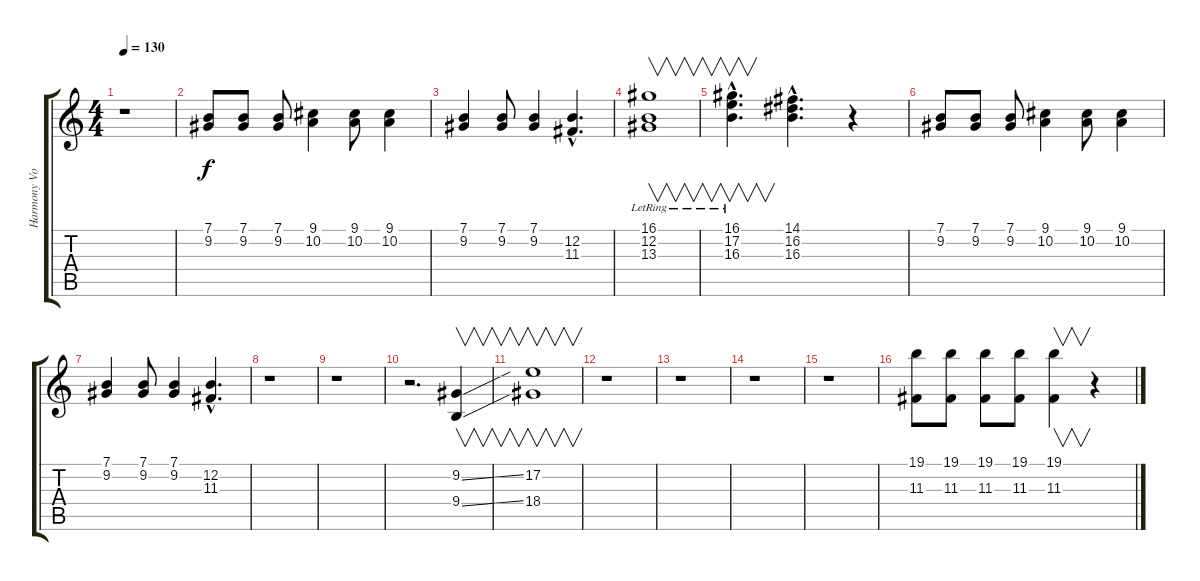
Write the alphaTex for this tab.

\track ("Harmony Vocals" "Harmony Vo") {instrument lead6voice}
\staff {score tabs}
\tuning (E4 B3 G3 D3 A2 E2) {hide}
\ts (4 4)
\tempo 130
\clef g2
\ks c
r.1{dy f} |
(7.1 9.2).8 (7.1 9.2).8 (7.1 9.2).8 (9.1 10.2).4 (9.1 10.2).8 (9.1 10.2).4 |
(7.1 9.2).4 (7.1 9.2).8 (7.1 9.2).4 (12.2{hac} 11.3{hac}).4{d} |
(16.1{lr} 12.2{lr} 13.3{lr}).1{v} |
(16.1{hac} 17.2{hac} 16.3{hac lr}).4{v d} (14.1{hac} 16.2{hac} 16.3{hac}).4{d} r.4 |
(7.1 9.2).8 (7.1 9.2).8 (7.1 9.2).8 (9.1 10.2).4 (9.1 10.2).8 (9.1 10.2).4 |
(7.1 9.2).4 (7.1 9.2).8 (7.1 9.2).4 (12.2{hac} 11.3{hac}).4{d} |
r.1 |
r.1 |
r.2{d} (9.2{ss} 9.4{ss}).4{v} |
(17.2 18.4).1{v} |
r.1 |
r.1 |
r.1 |
r.1 |
(19.1 11.3).8 (19.1 11.3).8 (19.1 11.3).8 (19.1 11.3).8 (19.1 11.3).4{v} r.4
